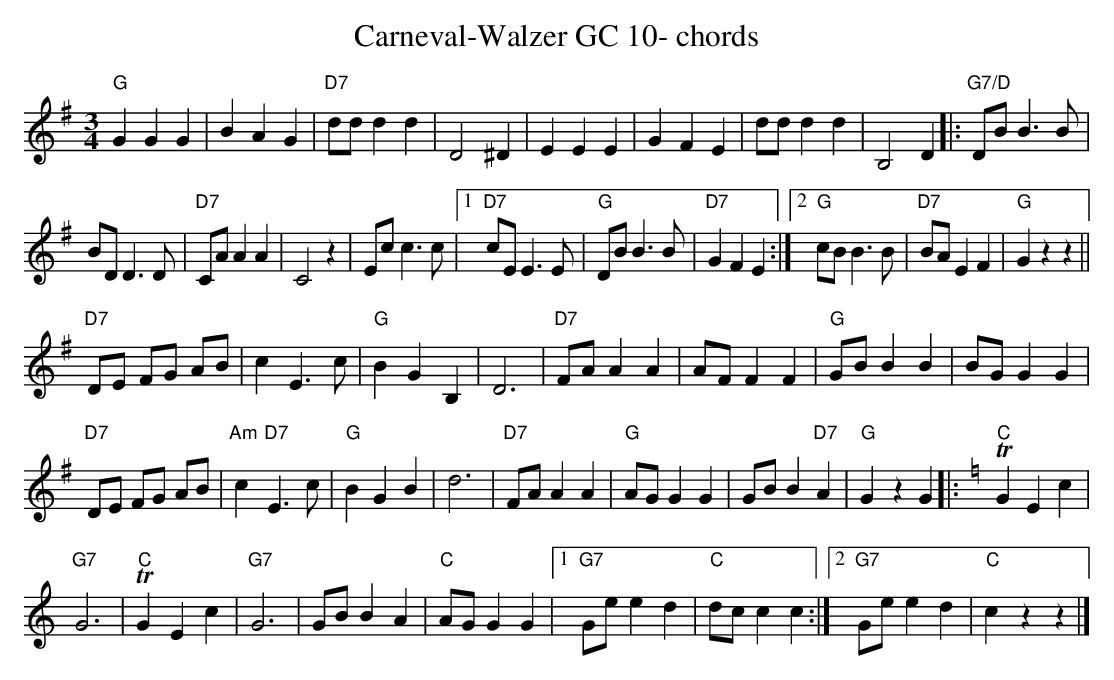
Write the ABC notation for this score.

X:1
T:Carneval-Walzer GC 10- chords
M:3/4
L:1/8
K:Gmaj%%MIDI gchordon
"G"G2G2G2 | B2A2G2 | "D7"ddd2d2 | D4^D2 | E2E2E2 | G2F2E2 | dd d2d2 | B,4D2 |: "G7/D"DBB3B |
BDD3D | "D7"CAA2A2 | C4z2 | Ecc3c |1 "D7"cEE3E | "G"DBB3B | "D7"G2F2E2 :|2 "G"cBB3B | "D7"BAE2F2 | "G"G2z2z2 ||
"D7"DE FG AB | c2E3c | "G"B2G2B,2 | D6 | "D7"FAA2A2 | AFF2F2 | "G"GBB2B2 | BGG2G2 |
"D7"DE FG AB | "Am"c2"D7"E3c | "G"B2G2B2 | d6 | "D7"FAA2A2 | "G"AGG2G2 | GBB2"D7"A2 | "G"G2z2G2 |: [K:Cmaj] "C"TG2E2c2 |
"G7"G6 | "C"TG2E2c2 | "G7"G6 | GBB2A2 | "C"AGG2G2 |1 "G7"Gee2d2 | "C"dcc2c2 :|2 "G7"Gee2d2 | "C"c2z2z2 |]
